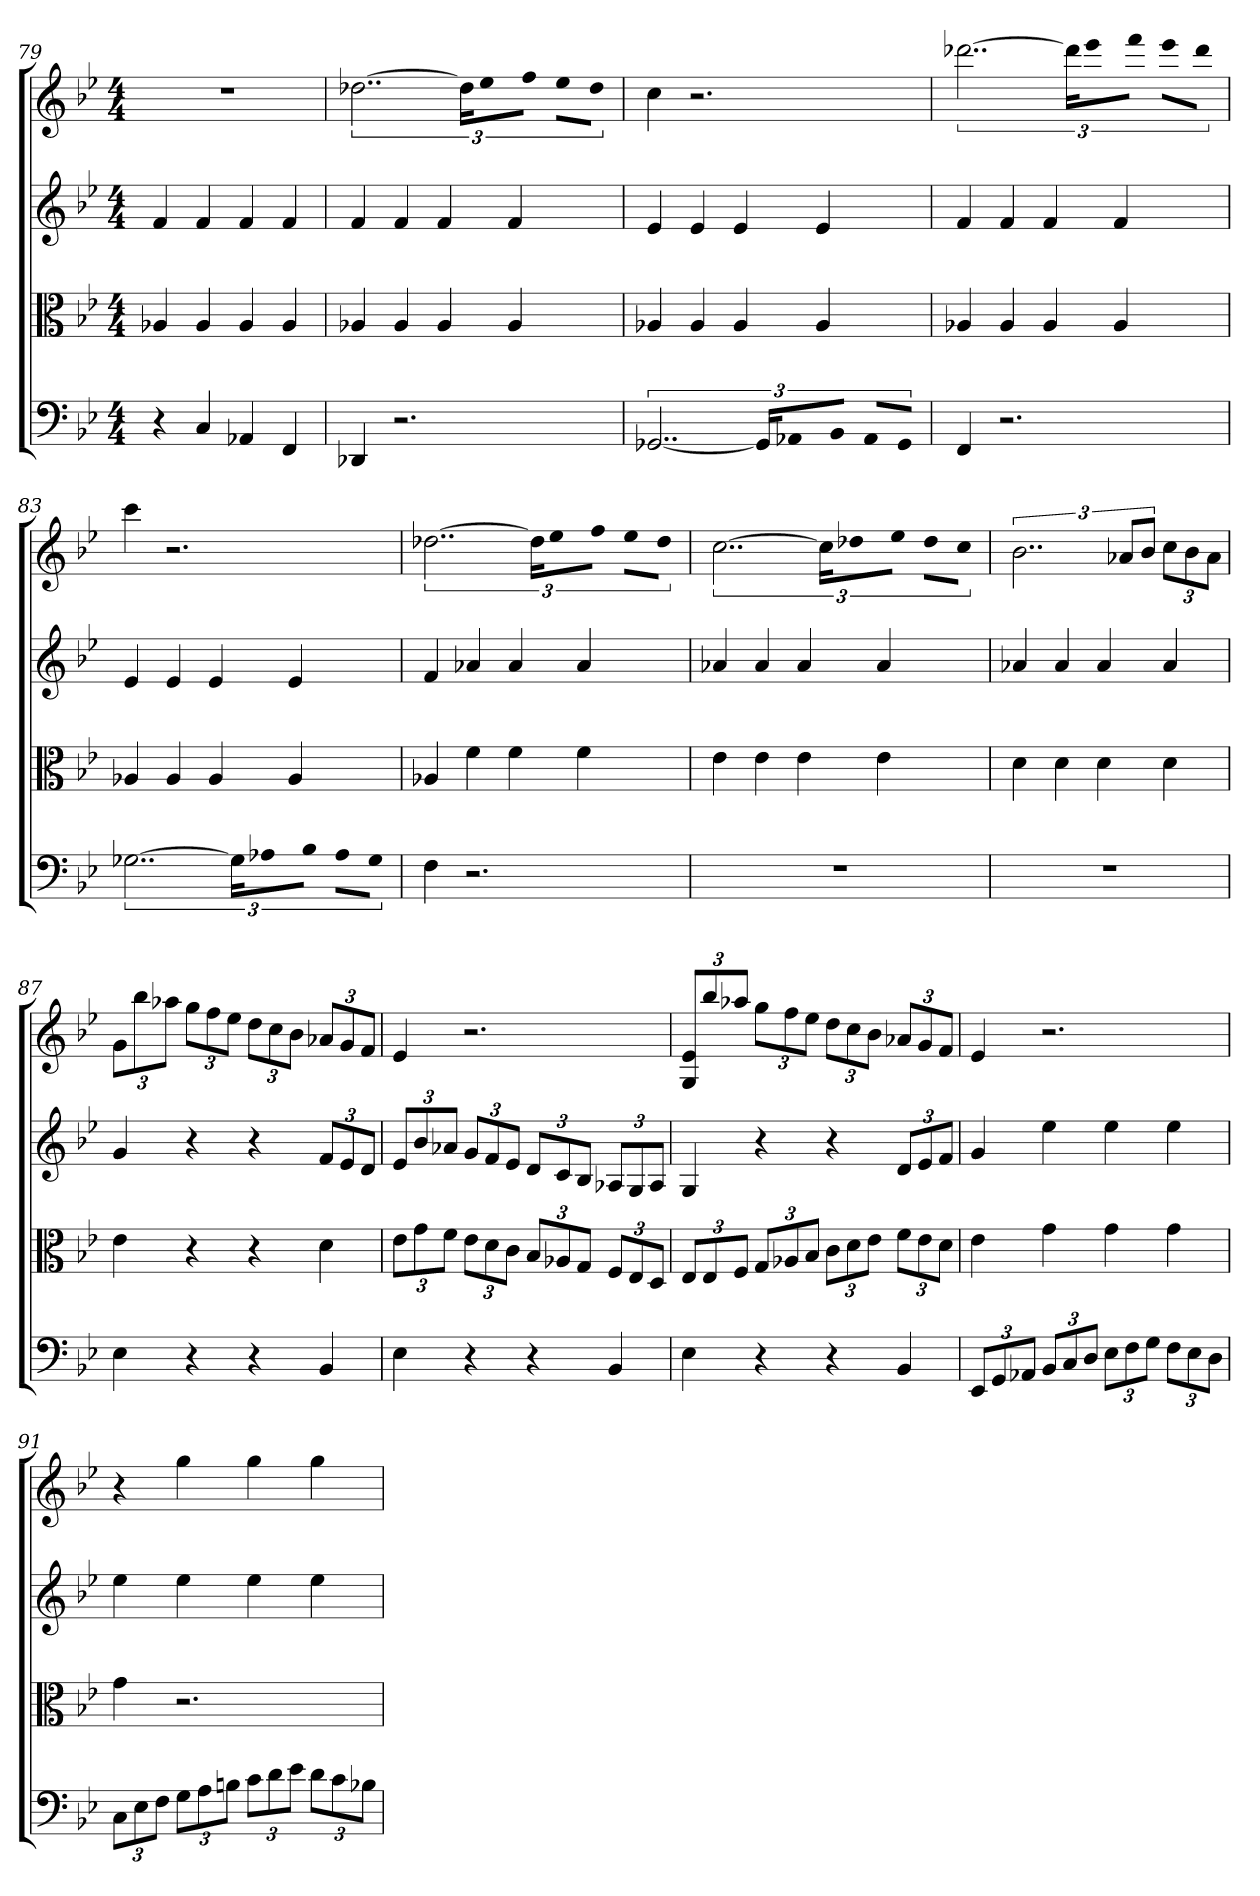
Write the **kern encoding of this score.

**kern	**kern	**kern	**kern
*part4	*part3	*part2	*part1
*staff4	*staff3	*staff2	*staff1
*clefF4	*clefC3	*	*
*k[b-e-]	*k[b-e-]	*k[b-e-]	*k[b-e-]
*B-:	*B-:	*B-:	*B-:
*M4/4	*M4/4	*M4/4	*M4/4
=79	=79	=79	=79
4r	4A-X	4f	1r
4C	4A-	4f	.
4AA-X	4A-	4f	.
4FF	4A-	4f	.
=80	=80	=80	=80
4DD-X	4A-X	4f	[3..dd-X
2.r	4A-	4f	.
.	4A-	4f	.
.	.	.	24dd-LL]
.	.	.	16ee-
.	.	.	16ffJJ
.	4A-	4f	8ee-L
.	.	.	8dd-J
=81	=81	=81	=81
[3..GG-X	4A-X	4e-	4cc
.	4A-	4e-	2.r
.	4A-	4e-	.
24GG-/LL]	.	.	.
16AA-X/	.	.	.
16BB-/JJ	.	.	.
8AA-/L	4A-	4e-	.
8GG-/J	.	.	.
=82	=82	=82	=82
4FF	4A-X	4f	[3..ddd-X
2.r	4A-	4f	.
.	4A-	4f	.
.	.	.	24ddd-LL]
.	.	.	16eee-
.	.	.	16fffJJ
.	4A-	4f	8eee-L
.	.	.	8ddd-J
=83	=83	=83	=83
[3..G-X	4A-X	4e-	4ccc
.	4A-	4e-	2.r
.	4A-	4e-	.
24G-\LL]	.	.	.
16A-X\	.	.	.
16B-\JJ	.	.	.
8A-\L	4A-	4e-	.
8G-\J	.	.	.
=84	=84	=84	=84
4F	4A-X	4f	[3..dd-X
2.r	4f	4a-X	.
.	4f	4a-	.
.	.	.	24dd-LL]
.	.	.	16ee-
.	.	.	16ffJJ
.	4f	4a-	8ee-L
.	.	.	8dd-J
=85	=85	=85	=85
1r	4e-	4a-X	[3..cc
.	4e-	4a-	.
.	4e-	4a-	.
.	.	.	24ccLL]
.	.	.	16dd-X
.	.	.	16ee-JJ
.	4e-	4a-	8dd-L
.	.	.	8ccJ
=86	=86	=86	=86
1r	4d	4a-X	3..b-
.	4d	4a-	.
.	4d	4a-	.
.	.	.	12a-XL
.	.	.	12b-J
.	4d	4a-	12ccL
.	.	.	12b-
.	.	.	12a-J
=87	=87	=87	=87
4E-	4e-	4g	12gL
.	.	.	12bb-
.	.	.	12aa-XJ
4r	4r	4r	12ggL
.	.	.	12ff
.	.	.	12ee-J
4r	4r	4r	12ddL
.	.	.	12cc
.	.	.	12b-J
4BB-	4d	12fL	12a-XL
.	.	12e-	12g
.	.	12dJ	12fJ
=88	=88	=88	=88
4E-	12e-\L	12e-L	4e-
.	12g\	12b-	.
.	12f\J	12a-XJ	.
4r	12e-\L	12gL	2.r
.	12d\	12f	.
.	12c\J	12e-J	.
4r	12B-/L	12dL	.
.	12A-X/	12c	.
.	12G/J	12B-J	.
4BB-	12F/L	12A-XL	.
.	12E-/	12G	.
.	12D/J	12A-J	.
=89	=89	=89	=89
4E-	12E-/L	4G	12G 12e-L
.	12E-/	.	12bb-
.	12F/J	.	12aa-XJ
4r	12G/L	4r	12ggL
.	12A-X/	.	12ff
.	12B-/J	.	12ee-J
4r	12c\L	4r	12ddL
.	12d\	.	12cc
.	12e-\J	.	12b-J
4BB-	12f\L	12dL	12a-XL
.	12e-\	12e-	12g
.	12d\J	12fJ	12fJ
=90	=90	=90	=90
12EE-/L	4e-	4g	4e-
12GG/	.	.	.
12AA-X/J	.	.	.
12BB-/L	4g	4ee-	2.r
12C/	.	.	.
12D/J	.	.	.
12E-\L	4g	4ee-	.
12F\	.	.	.
12G\J	.	.	.
12F\L	4g	4ee-	.
12E-\	.	.	.
12D\J	.	.	.
=91	=91	=91	=91
12C\L	4g	4ee-	4r
12E-\	.	.	.
12F\J	.	.	.
12G\L	2.r	4ee-	4gg
12A\	.	.	.
12Bn\J	.	.	.
12c\L	.	4ee-	4gg
12d\	.	.	.
12e-\J	.	.	.
12d\L	.	4ee-	4gg
12c\	.	.	.
12B-X\J	.	.	.
=	=	=	=
*-	*-	*-	*-
